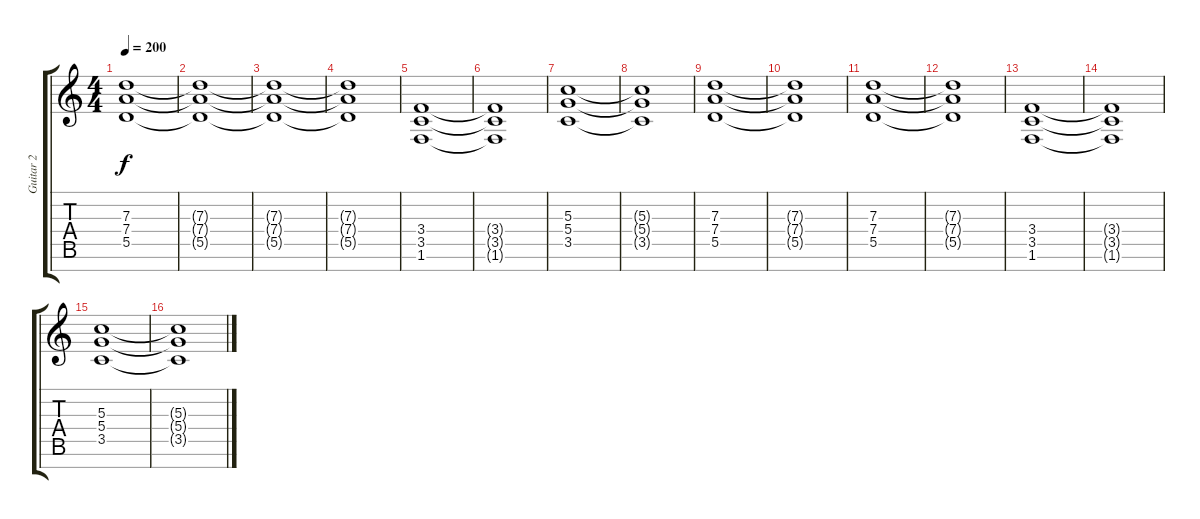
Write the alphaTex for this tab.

\track ("Guitar 2" "Guitar 2") {instrument distortionguitar}
\staff {score tabs}
\tuning (E4 B3 G3 D3 A2 E2 B1) {hide}
\ts (4 4)
\tempo 200
\tempo 234
\tempo 200
\clef g2
\ks c
(7.3 7.4 5.5).1{dy f instrument distortionguitar} |
(7.3{t} 7.4{t} 5.5{t}).1 |
(7.3{t} 7.4{t} 5.5{t}).1 |
(7.3{t} 7.4{t} 5.5{t}).1 |
(3.4 3.5 1.6).1 |
(3.4{t} 3.5{t} 1.6{t}).1 |
(5.3 5.4 3.5).1 |
(5.3{t} 5.4{t} 3.5{t}).1 |
(7.3 7.4 5.5).1 |
(7.3{t} 7.4{t} 5.5{t}).1 |
(7.3 7.4 5.5).1 |
(7.3{t} 7.4{t} 5.5{t}).1 |
(3.4 3.5 1.6).1 |
(3.4{t} 3.5{t} 1.6{t}).1 |
(5.3 5.4 3.5).1 |
(5.3{t} 5.4{t} 3.5{t}).1
